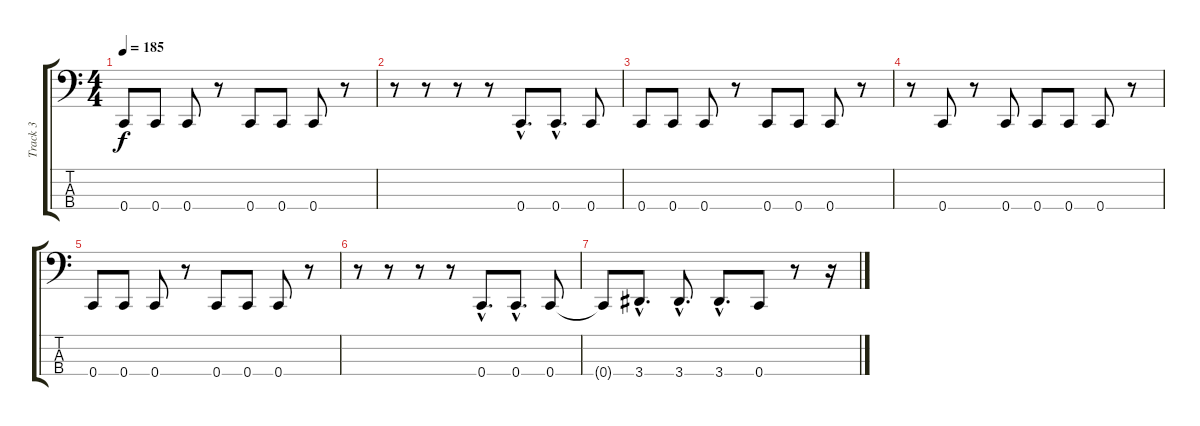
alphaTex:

\track ("Track 3" "Track 3") {instrument electricbassfinger}
\staff {score tabs}
\tuning (F2 C2 G1 C1) {hide}
\ts (4 4)
\tempo 185
\clef f4
\ks c
0.4.8{dy f} 0.4.8 0.4.8 r.8 0.4.8 0.4.8 0.4.8 r.8 |
r.8 r.8 r.8 r.8 0.4{hac}.8{d} 0.4{hac}.8{d} 0.4.8 |
0.4.8 0.4.8 0.4.8 r.8 0.4.8 0.4.8 0.4.8 r.8 |
r.8 0.4.8 r.8 0.4.8 0.4.8 0.4.8 0.4.8 r.8 |
0.4.8 0.4.8 0.4.8 r.8 0.4.8 0.4.8 0.4.8 r.8 |
r.8 r.8 r.8 r.8 0.4{hac}.8{d} 0.4{hac}.8{d} 0.4.8 |
0.4{t}.8 3.4{hac}.8{d} 3.4{hac}.8{d} 3.4{hac}.8{d} 0.4.8 r.8 r.16
